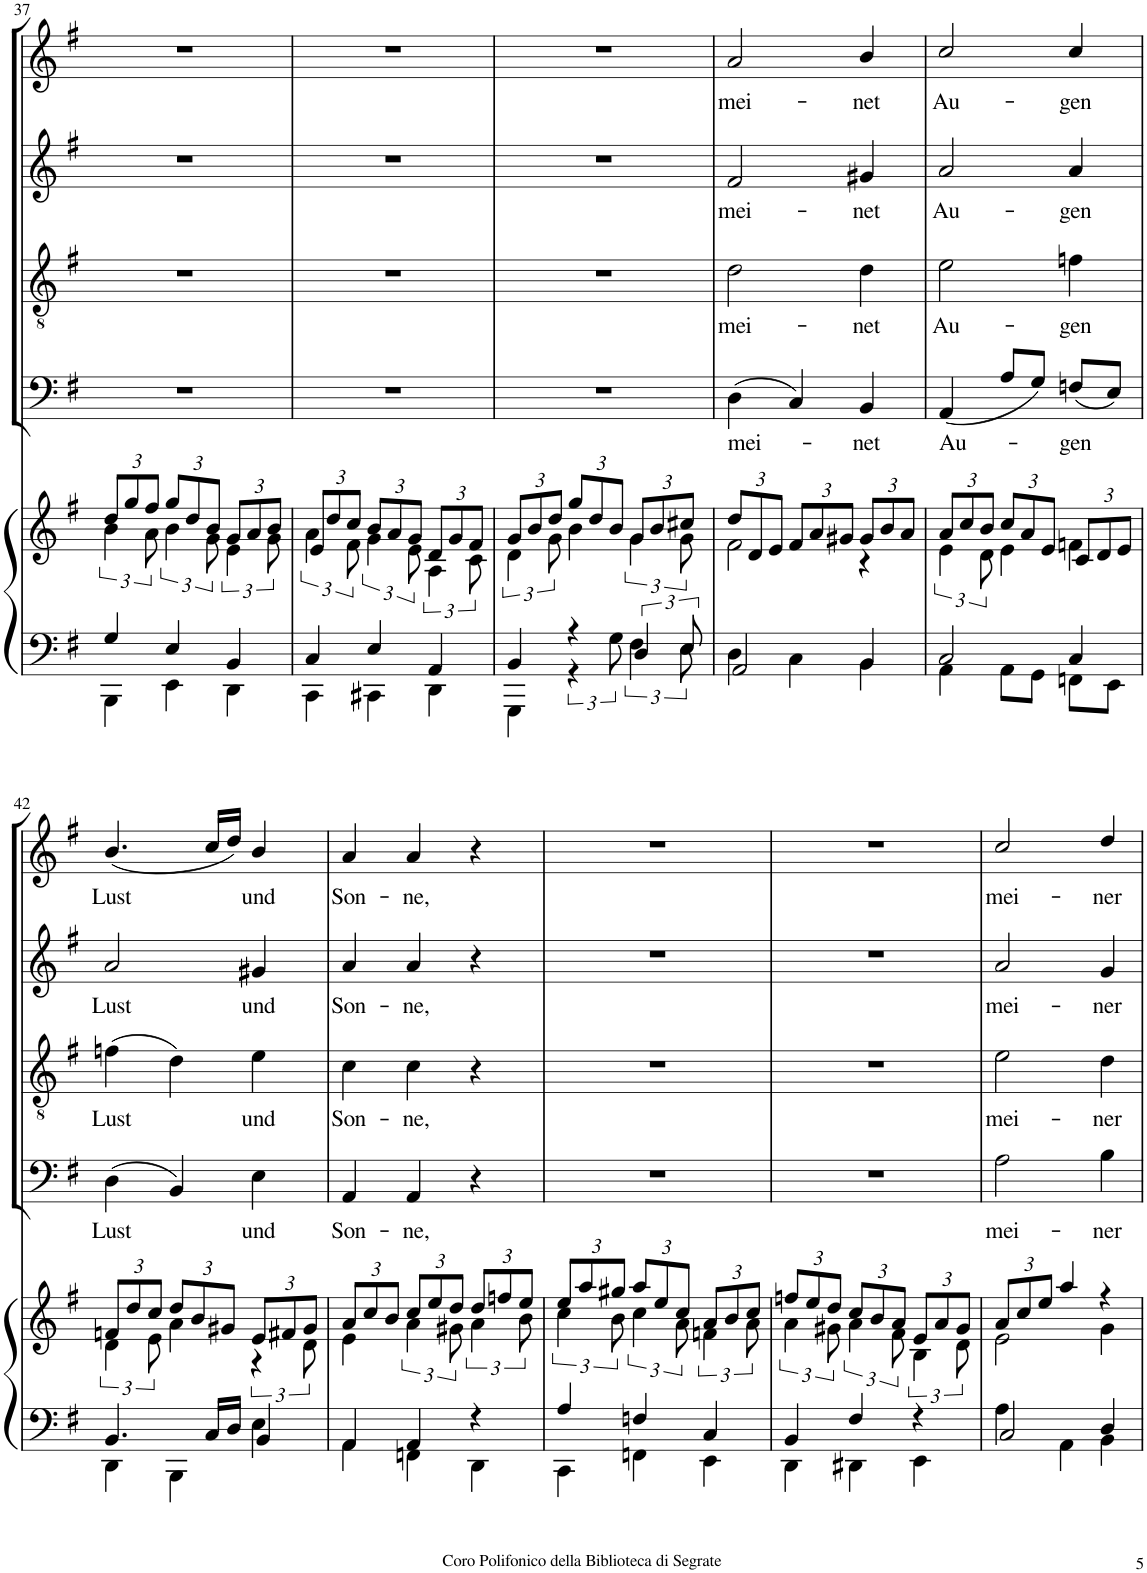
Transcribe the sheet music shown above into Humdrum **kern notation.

**kern	**kern	**kern	**text	**kern	**text	**kern	**text	**kern	**text
*part6	*part5	*part4	*part4	*part3	*part3	*part2	*part2	*part1	*part1
*staff6	*staff5	*staff4	*staff4	*staff3	*staff3	*staff2	*staff2	*staff1	*staff1
*I"Pipe Organ	*I"Pipe Organ	*I"Bassi	*	*I"Tenori	*	*I"Contralti	*	*I"Soprani	*
*I'P Org	*I'P Org	*	*	*	*	*	*	*	*
!!LO:PB:g=z
*clefF4	*clefG2	*clefF4	*	*clefGv2	*	*clefG2	*	*clefG2	*
*	*	*	*	*	*	*	*	*Trd1c2	*
*k[f#]	*k[f#]	*k[f#]	*	*k[f#]	*	*k[f#]	*	*k[f#]	*
*G:	*G:	*G:	*	*G:	*	*G:	*	*G:	*
*M3/4	*M3/4	*M3/4	*	*M3/4	*	*M3/4	*	*M3/4	*
=37	=37	=37	=37	=37	=37	=37	=37	=37	=37
*^	*^	*	*	*	*	*	*	*	*
*	*	*Xbrackettup	*brackettup	*	*	*	*	*	*	*	*
4G/	4BBB\	12dd/L	6b\	2.r	.	2.r	.	2.r	.	2.r	.
.	.	12gg/	.	.	.	.	.	.	.	.	.
.	.	12ff#/J	12a\	.	.	.	.	.	.	.	.
*	*	*Xbrackettup	*brackettup	*	*	*	*	*	*	*	*
4E/	4EE\	12gg/L	6b\	.	.	.	.	.	.	.	.
.	.	12dd/	.	.	.	.	.	.	.	.	.
.	.	12b/J	12g\	.	.	.	.	.	.	.	.
*	*	*Xbrackettup	*brackettup	*	*	*	*	*	*	*	*
4BB/	4DD\	12g/L	6e\	.	.	.	.	.	.	.	.
.	.	12a/	.	.	.	.	.	.	.	.	.
.	.	12b/J	12g\	.	.	.	.	.	.	.	.
=38	=38	=38	=38	=38	=38	=38	=38	=38	=38	=38	=38
*	*	*Xbrackettup	*brackettup	*	*	*	*	*	*	*	*
4C/	4CC\	12e/L	6a\	2.r	.	2.r	.	2.r	.	2.r	.
.	.	12dd/	.	.	.	.	.	.	.	.	.
.	.	12cc/J	12f#\	.	.	.	.	.	.	.	.
*	*	*Xbrackettup	*brackettup	*	*	*	*	*	*	*	*
4E/	4CC#X\	12b/L	6g\	.	.	.	.	.	.	.	.
.	.	12a/	.	.	.	.	.	.	.	.	.
.	.	12g/J	12e\	.	.	.	.	.	.	.	.
*	*	*Xbrackettup	*brackettup	*	*	*	*	*	*	*	*
4AA/	4DD\	12d/L	6A\	.	.	.	.	.	.	.	.
.	.	12g/	.	.	.	.	.	.	.	.	.
.	.	12f#/J	12c\	.	.	.	.	.	.	.	.
=39	=39	=39	=39	=39	=39	=39	=39	=39	=39	=39	=39
*	*	*Xbrackettup	*brackettup	*	*	*	*	*	*	*	*
4BB/	4GGG\	12g/L	6d\	2.r	.	2.r	.	2.r	.	2.r	.
.	.	12b/	.	.	.	.	.	.	.	.	.
.	.	12dd/J	12g\	.	.	.	.	.	.	.	.
*	*	*Xbrackettup	*	*	*	*	*	*	*	*	*
4r	6r	12gg/L	4b\	.	.	.	.	.	.	.	.
.	.	12dd/	.	.	.	.	.	.	.	.	.
.	12G\	12b/J	.	.	.	.	.	.	.	.	.
*	*	*	*brackettup	*	*	*	*	*	*	*	*
6D/	6F#\	12g/L	6g\	.	.	.	.	.	.	.	.
.	.	12b/	.	.	.	.	.	.	.	.	.
12E/	12E\	12cc#X/J	12g\	.	.	.	.	.	.	.	.
=40	=40	=40	=40	=40	=40	=40	=40	=40	=40	=40	=40
*	*	*Xbrackettup	*	*	*	*	*	*	*	*	*
!	!	!	!	!	!LO:LY:b	!	!LO:LY:b	!	!LO:LY:b	!	!LO:LY:b
2AA/	4D\	12dd/L	2f#\	(4D\	mei-	2d\	mei-	2f#/	mei-	2a/	mei-
.	.	12d/	.	.	.	.	.	.	.	.	.
.	.	12e/J	.	.	.	.	.	.	.	.	.
.	4C\	12f#/L	.	4C/)	.	.	.	.	.	.	.
.	.	12a/	.	.	.	.	.	.	.	.	.
.	.	12g#X/J	.	.	.	.	.	.	.	.	.
!	!	!	!	!	!LO:LY:b	!	!LO:LY:b	!	!LO:LY:b	!	!LO:LY:b
4BB/	4BB\	12g#/L	4r	4BB/	-net	4d\	-net	4g#X/	-net	4b/	-net
.	.	12b/	.	.	.	.	.	.	.	.	.
.	.	12a/J	.	.	.	.	.	.	.	.	.
=41	=41	=41	=41	=41	=41	=41	=41	=41	=41	=41	=41
*	*	*	*brackettup	*	*	*	*	*	*	*	*
!	!	!	!	!	!LO:LY:b	!	!LO:LY:b	!	!LO:LY:b	!	!LO:LY:b
2C/	4AA\	12a/L	6e\	(4AA/	Au-	2e\	Au-	2a/	Au-	2cc/	Au-
.	.	12cc/	.	.	.	.	.	.	.	.	.
.	.	12b/J	12d\	.	.	.	.	.	.	.	.
*	*	*Xbrackettup	*	*	*	*	*	*	*	*	*
.	8AA\L	12cc/L	4e\	8A/L	.	.	.	.	.	.	.
.	.	12a/	.	.	.	.	.	.	.	.	.
.	8GG\J	.	.	8G/J)	.	.	.	.	.	.	.
.	.	12e/J	.	.	.	.	.	.	.	.	.
!	!	!	!	!	!LO:LY:b	!	!LO:LY:b	!	!LO:LY:b	!	!LO:LY:b
4C/	8FFn\L	12c/L	4fn\	(8Fn/L	-gen	4fn\	-gen	4a/	-gen	4cc/	-gen
.	.	12d/	.	.	.	.	.	.	.	.	.
.	8EE\J	.	.	8E/J)	.	.	.	.	.	.	.
.	.	12e/J	.	.	.	.	.	.	.	.	.
!!LO:LB:g=z
=42	=42	=42	=42	=42	=42	=42	=42	=42	=42	=42	=42
*	*	*	*brackettup	*	*	*	*	*	*	*	*
!	!	!	!	!	!LO:LY:b	!	!LO:LY:b	!	!LO:LY:b	!	!LO:LY:b
4.BB/	4DD\	12fn/L	6d\	(4D\	Lust	(4fn\	Lust	2a/	Lust	(4.b/	Lust
.	.	12dd/	.	.	.	.	.	.	.	.	.
.	.	12cc/J	12e\	.	.	.	.	.	.	.	.
*	*	*Xbrackettup	*	*	*	*	*	*	*	*	*
.	4BBB\	12dd/L	4a\	4BB/)	.	4d\)	.	.	.	.	.
.	.	12b/	.	.	.	.	.	.	.	.	.
16C/LL	.	.	.	.	.	.	.	.	.	16cc/LL	.
.	.	12g#X/J	.	.	.	.	.	.	.	.	.
16D/JJ	.	.	.	.	.	.	.	.	.	16dd/JJ)	.
*	*	*	*brackettup	*	*	*	*	*	*	*	*
!	!	!	!	!	!LO:LY:b	!	!LO:LY:b	!	!LO:LY:b	!	!LO:LY:b
4BB/	4E\	12e/L	6r	4E\	und	4e\	und	4g#X/	und	4b/	und
.	.	12f#X/	.	.	.	.	.	.	.	.	.
.	.	12g#/J	12d\	.	.	.	.	.	.	.	.
=43	=43	=43	=43	=43	=43	=43	=43	=43	=43	=43	=43
*	*	*Xbrackettup	*	*	*	*	*	*	*	*	*
!	!	!	!	!	!LO:LY:b	!	!LO:LY:b	!	!LO:LY:b	!	!LO:LY:b
4AA/	4AA\	12a/L	4e\	4AA/	Son-	4c\	Son-	4a/	Son-	4a/	Son-
.	.	12cc/	.	.	.	.	.	.	.	.	.
.	.	12b/J	.	.	.	.	.	.	.	.	.
*	*	*	*brackettup	*	*	*	*	*	*	*	*
!	!	!	!	!	!LO:LY:b	!	!LO:LY:b	!	!LO:LY:b	!	!LO:LY:b
4AA/	4FFn\	12cc/L	6a\	4AA/	-ne,	4c\	-ne,	4a/	-ne,	4a/	-ne,
.	.	12ee/	.	.	.	.	.	.	.	.	.
.	.	12dd/J	12g#X\	.	.	.	.	.	.	.	.
*	*	*Xbrackettup	*brackettup	*	*	*	*	*	*	*	*
4r	4DD\	12dd/L	6a\	4r	.	4r	.	4r	.	4r	.
.	.	12ffn/	.	.	.	.	.	.	.	.	.
.	.	12ee/J	12b\	.	.	.	.	.	.	.	.
=44	=44	=44	=44	=44	=44	=44	=44	=44	=44	=44	=44
*	*	*Xbrackettup	*brackettup	*	*	*	*	*	*	*	*
4A/	4CC\	12ee/L	6cc\	2.r	.	2.r	.	2.r	.	2.r	.
.	.	12aa/	.	.	.	.	.	.	.	.	.
.	.	12gg#X/J	12b\	.	.	.	.	.	.	.	.
*	*	*Xbrackettup	*brackettup	*	*	*	*	*	*	*	*
4Fn/	4FFn\	12aa/L	6cc\	.	.	.	.	.	.	.	.
.	.	12ee/	.	.	.	.	.	.	.	.	.
.	.	12cc/J	12a\	.	.	.	.	.	.	.	.
*	*	*Xbrackettup	*brackettup	*	*	*	*	*	*	*	*
4C/	4EE\	12a/L	6fn\	.	.	.	.	.	.	.	.
.	.	12b/	.	.	.	.	.	.	.	.	.
.	.	12cc/J	12a\	.	.	.	.	.	.	.	.
=45	=45	=45	=45	=45	=45	=45	=45	=45	=45	=45	=45
*	*	*Xbrackettup	*brackettup	*	*	*	*	*	*	*	*
4BB/	4DD\	12ffn/L	6a\	2.r	.	2.r	.	2.r	.	2.r	.
.	.	12ee/	.	.	.	.	.	.	.	.	.
.	.	12dd/J	12g#X\	.	.	.	.	.	.	.	.
*	*	*Xbrackettup	*brackettup	*	*	*	*	*	*	*	*
4F#/	4DD#X\	12cc/L	6a\	.	.	.	.	.	.	.	.
.	.	12b/	.	.	.	.	.	.	.	.	.
.	.	12a/J	12f#\	.	.	.	.	.	.	.	.
*	*	*Xbrackettup	*brackettup	*	*	*	*	*	*	*	*
4r	4EE\	12e/L	6B\	.	.	.	.	.	.	.	.
.	.	12a/	.	.	.	.	.	.	.	.	.
.	.	12g#/J	12d\	.	.	.	.	.	.	.	.
=46	=46	=46	=46	=46	=46	=46	=46	=46	=46	=46	=46
*	*	*Xbrackettup	*	*	*	*	*	*	*	*	*
!	!	!	!	!	!LO:LY:b	!	!LO:LY:b	!	!LO:LY:b	!	!LO:LY:b
2C/	4A\	12a/L	2e\	2A\	mei-	2e\	mei-	2a/	mei-	2cc/	mei-
.	.	12cc/	.	.	.	.	.	.	.	.	.
.	.	12ee/J	.	.	.	.	.	.	.	.	.
.	4AA\	4aa/	.	.	.	.	.	.	.	.	.
!	!	!	!	!	!LO:LY:b	!	!LO:LY:b	!	!LO:LY:b	!	!LO:LY:b
4D/	4BB\	4r	4g\	4B\	-ner	4d\	-ner	4g/	-ner	4dd/	-ner
*v	*v	*	*	*	*	*	*	*	*	*	*
*	*v	*v	*	*	*	*	*	*	*	*
=	=	=	=	=	=	=	=	=	=
*-	*-	*-	*-	*-	*-	*-	*-	*-	*-
